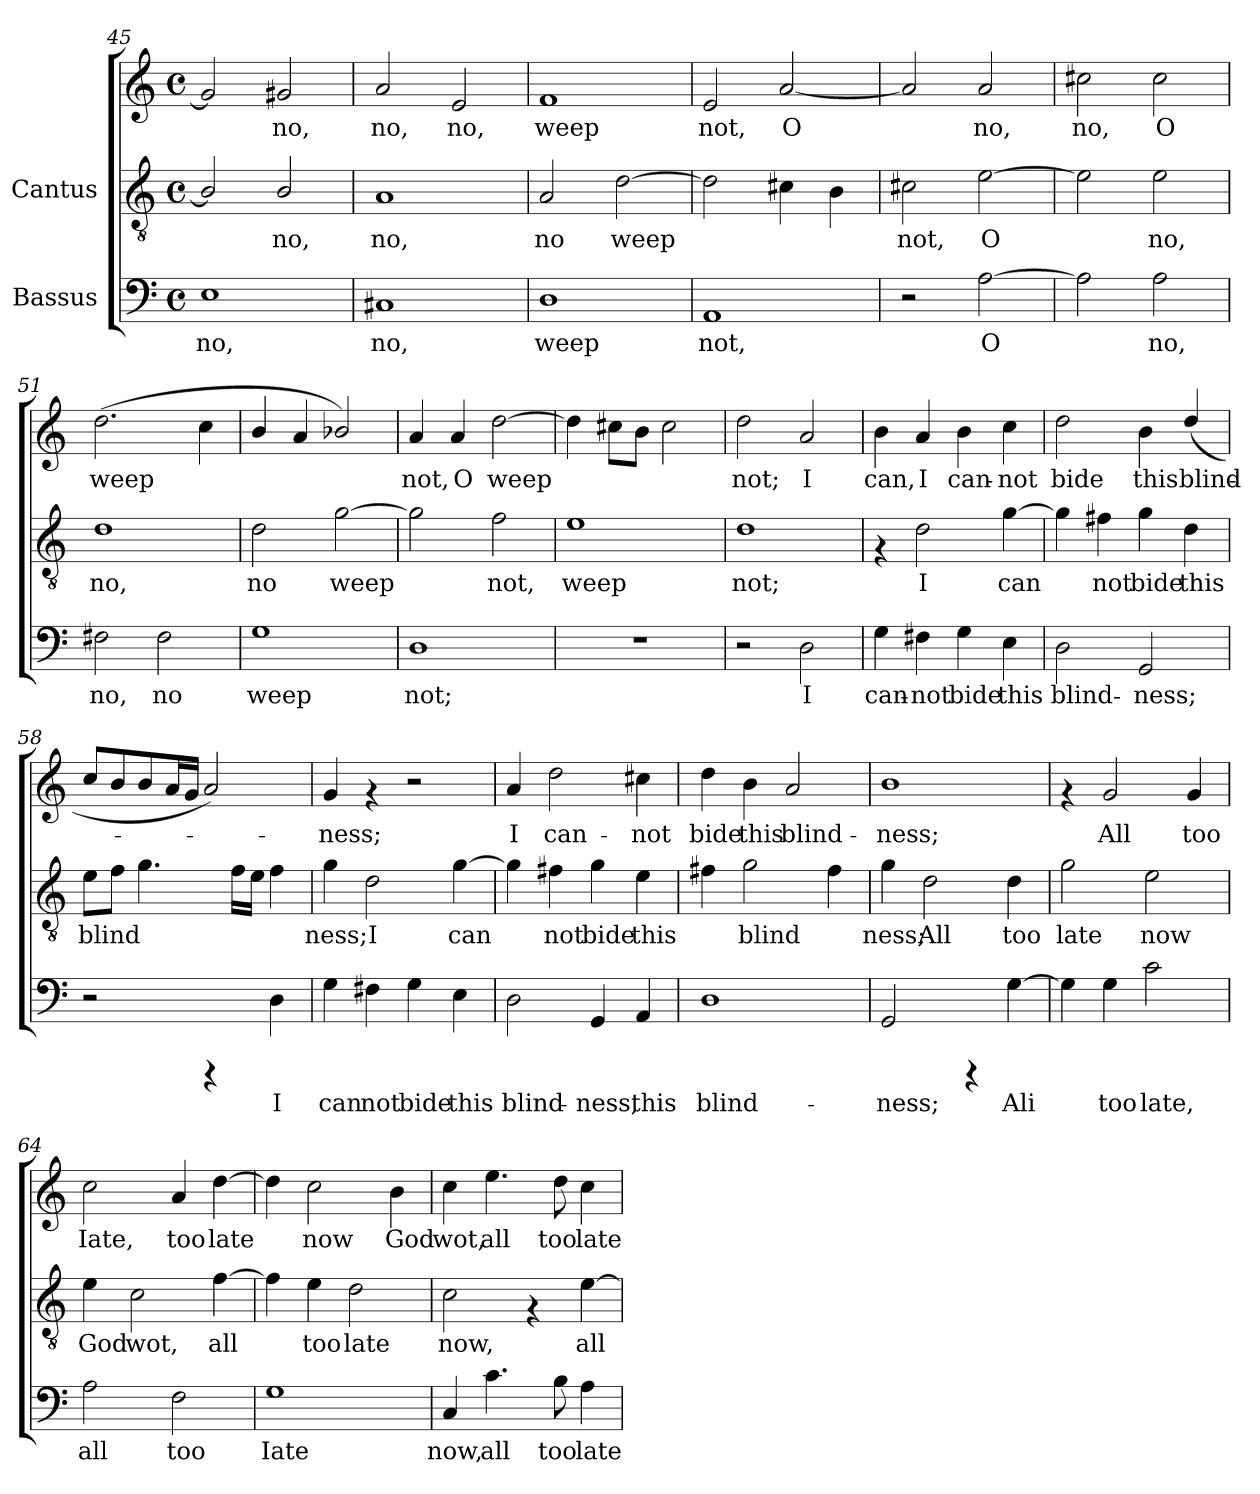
**kern	**text	**kern	**text	**kern	**text
*part2	*part2	*part1	*part1	*part1	*part1
*staff3	*staff3	*staff2	*staff2	*staff1	*staff1
*I"Bassus	*	*I"Cantus	*	*	*
*clefF4	*	*clefGv2	*	*clefG2	*
*M4/4	*	*M4/4	*	*M4/4	*
*met(c)	*	*met(c)	*	*met(c)	*
=45	=45	=45	=45	=45	=45
!	!LO:LY:b:cj	!	!LO:LY:b:cj	!	!LO:LY:b:cj
1E	no,	2B/]	.	2g/]	.
!	!	!	!LO:LY:b:cj	!	!LO:LY:b:cj
.	.	2B/	no,	2g#X/	no,
=46	=46	=46	=46	=46	=46
!	!LO:LY:b:cj	!	!LO:LY:b:cj	!	!LO:LY:b:cj
1C#X	no,	1A	no,	2a/	no,
!	!	!	!	!	!LO:LY:b:cj
.	.	.	.	2e/	no,
=47	=47	=47	=47	=47	=47
!	!LO:LY:b:cj	!	!LO:LY:b:cj	!	!LO:LY:b:cj
1D	weep	2A/	no	1f	weep
!	!	!	!LO:LY:b:cj	!	!
.	.	[>2d\	weep	.	.
=48	=48	=48	=48	=48	=48
!	!LO:LY:b:cj	!	!	!	!LO:LY:b:cj
1AA	not,	2d\]	.	2e/	not,
!	!	!	!	!	!LO:LY:b:cj
.	.	4c#X\	.	[<2a/	O
.	.	4B\	.	.	.
=49	=49	=49	=49	=49	=49
!	!	!	!LO:LY:b:cj	!	!LO:LY:b:cj
2r	.	2c#X\	not,	2a/]	.
!	!LO:LY:b:cj	!	!LO:LY:b:cj	!	!LO:LY:b:cj
[>2A\	O	[>2e\	O	2a/	no,
=50	=50	=50	=50	=50	=50
!	!LO:LY:b:cj	!	!LO:LY:b:cj	!	!LO:LY:b:cj
2A\]	.	2e\]	.	2cc#X\	no,
!	!LO:LY:b:cj	!	!LO:LY:b:cj	!	!LO:LY:b:cj
2A\	no,	2e\	no,	2cc#\	O
!!LO:LB:g=z
=51	=51	=51	=51	=51	=51
!	!LO:LY:b:cj	!	!LO:LY:b:cj	!	!LO:LY:b:cj
2F#X\	no,	1d	no,	(>2.dd\	weep
!	!LO:LY:b:cj	!	!	!	!
2F#\	no	.	.	.	.
!	!	!	!	!	!LO:LY:b:cj
.	.	.	.	4cc\	.
=52	=52	=52	=52	=52	=52
!	!LO:LY:b:cj	!	!LO:LY:b:cj	!	!
1G	weep	2d\	no	4b/	.
.	.	.	.	4a/	.
!	!	!	!LO:LY:b:cj	!	!
.	.	[>2g\	weep	2b-X/)	.
=53	=53	=53	=53	=53	=53
!	!LO:LY:b:cj	!	!LO:LY:b:cj	!	!LO:LY:b:cj
1D	not;	2g\]	.	4a/	not,
!	!	!	!	!	!LO:LY:b:cj
.	.	.	.	4a/	O
!	!	!	!LO:LY:b:cj	!	!LO:LY:b:cj
.	.	2f\	not,	[>2dd\	weep
=54	=54	=54	=54	=54	=54
!	!	!	!LO:LY:b:cj	!	!
1r	.	1e	weep	4dd\]	.
.	.	.	.	8cc#X\L	.
.	.	.	.	8b\J	.
.	.	.	.	2cc#\	.
=55	=55	=55	=55	=55	=55
!	!	!	!LO:LY:b:cj	!	!LO:LY:b:cj
2r	.	1d	not;	2dd\	not;
!	!LO:LY:b:cj	!	!	!	!LO:LY:b:cj
2D\	I	.	.	2a/	I
=56	=56	=56	=56	=56	=56
!	!LO:LY:b:cj	!	!	!	!LO:LY:b:cj
4G\	can-	4rF	.	4b\	can,
!	!LO:LY:b:cj	!	!LO:LY:b:cj	!	!LO:LY:b:cj
4F#X\	-not	2d\	I	4a/	I
!	!LO:LY:b:cj	!	!	!	!LO:LY:b:cj
4G\	bide	.	.	4b\	can-
!	!LO:LY:b:cj	!	!LO:LY:b:cj	!	!LO:LY:b:cj
4E\	this	[>4g\	can	4cc\	-not
!!LO:LB:g=z
=57	=57	=57	=57	=57	=57
!	!LO:LY:b:cj	!	!LO:LY:b:cj	!	!LO:LY:b:cj
2D\	blind-	4g\]	-	2dd\	bide
!	!	!	!LO:LY:b:cj	!	!
.	.	4f#X\	not	.	.
!	!LO:LY:b:cj	!	!LO:LY:b:cj	!	!LO:LY:b:cj
2GG/	-ness;	4g\	bide	4b\	this
!	!	!	!LO:LY:b:cj	!	!LO:LY:b:cj
.	.	4d\	this	(<4dd/	blind-
=58	=58	=58	=58	=58	=58
!	!	!	!LO:LY:b:cj	!	!
2r	.	8e\L	blind-	8cc/L	.
!	!	!	!LO:LY:b:cj	!	!
.	.	8f\J	--	8b/	.
!	!	!	!LO:LY:b:cj	!	!
.	.	4.g\	--	8b/	.
.	.	.	.	16a/	.
.	.	.	.	16g/J	.
4rCCC	.	.	.	2a/)	.
!	!	!	!LO:LY:b:cj	!	!
.	.	16f\L	--	.	.
!	!	!	!LO:LY:b:cj	!	!
.	.	16e\J	--	.	.
!	!LO:LY:b:cj	!	!LO:LY:b:cj	!	!
4D\	I	4f\	--	.	.
=59	=59	=59	=59	=59	=59
!	!LO:LY:b:cj	!	!LO:LY:b:cj	!	!LO:LY:b:cj
4G\	can	4g\	ness;	4g/	-ness;
!	!LO:LY:b:cj	!	!LO:LY:b:cj	!	!
4F#X\	not	2d\	I	4rf	.
!	!LO:LY:b:cj	!	!	!	!
4G\	bide	.	.	2r	.
!	!LO:LY:b:cj	!	!LO:LY:b:cj	!	!
4E\	this	[>4g\	can	.	.
=60	=60	=60	=60	=60	=60
!	!LO:LY:b:cj	!	!LO:LY:b:cj	!	!LO:LY:b:cj
2D\	blind-	4g\]	.	4a/	I
!	!	!	!LO:LY:b:cj	!	!LO:LY:b:cj
.	.	4f#X\	not	2dd\	can-
!	!LO:LY:b:cj	!	!LO:LY:b:cj	!	!
4GG/	-ness,	4g\	bide	.	.
!	!LO:LY:b:cj	!	!LO:LY:b:cj	!	!LO:LY:b:cj
4AA/	this	4e\	this	4cc#X\	-not
=61	=61	=61	=61	=61	=61
!	!LO:LY:b:cj	!	!LO:LY:b:cj	!	!LO:LY:b:cj
1D	blind-	4f#X\	-	4dd\	bide
!	!	!	!LO:LY:b:cj	!	!LO:LY:b:cj
.	.	2g\	blind-	4b\	this
!	!	!	!	!	!LO:LY:b:cj
.	.	.	.	2a/	blind-
!	!	!	!LO:LY:b:cj	!	!
.	.	4f#\	--	.	.
!!LO:LB:g=z
=62	=62	=62	=62	=62	=62
!	!LO:LY:b:cj	!	!LO:LY:b:cj	!	!LO:LY:b:cj
2GG/	-ness;	4g\	ness;	1b	-ness;
!	!	!	!LO:LY:b:cj	!	!
.	.	2d\	All	.	.
4rCCC	.	.	.	.	.
!	!LO:LY:b:cj	!	!LO:LY:b:cj	!	!
[>4G\	Ali	4d\	too	.	.
=63	=63	=63	=63	=63	=63
!	!LO:LY:b:cj	!	!LO:LY:b:cj	!	!
4G\]	.	2g\	late	4rf	.
!	!LO:LY:b:cj	!	!	!	!LO:LY:b:cj
4G\	too	.	.	2g/	All
!	!LO:LY:b:cj	!	!LO:LY:b:cj	!	!
2c\	late,	2e\	now	.	.
!	!	!	!	!	!LO:LY:b:cj
.	.	.	.	4g/	too
=64	=64	=64	=64	=64	=64
!	!LO:LY:b:cj	!	!LO:LY:b:cj	!	!LO:LY:b:cj
2A\	all	4e\	God	2cc\	Iate,
!	!	!	!LO:LY:b:cj	!	!
.	.	2c\	wot,	.	.
!	!LO:LY:b:cj	!	!	!	!LO:LY:b:cj
2F\	too	.	.	4a/	too
!	!	!	!LO:LY:b:cj	!	!LO:LY:b:cj
.	.	[>4f\	all	[>4dd\	late
=65	=65	=65	=65	=65	=65
!	!LO:LY:b:cj	!	!LO:LY:b:cj	!	!LO:LY:b:cj
1G	Iate	4f\]	.	4dd\]	.
!	!	!	!LO:LY:b:cj	!	!LO:LY:b:cj
.	.	4e\	too	2cc\	now
!	!	!	!LO:LY:b:cj	!	!
.	.	2d\	late	.	.
!	!	!	!	!	!LO:LY:b:cj
.	.	.	.	4b\	God
=66	=66	=66	=66	=66	=66
!	!LO:LY:b:cj	!	!LO:LY:b:cj	!	!LO:LY:b:cj
4C/	now,	2c\	now,	4cc\	wot,
!	!LO:LY:b:cj	!	!	!	!LO:LY:b:cj
4.c\	all	.	.	4.ee\	all
.	.	4rF	.	.	.
!	!LO:LY:b:cj	!	!	!	!LO:LY:b:cj
8B\	too	.	.	8dd\	too
!	!LO:LY:b:cj	!	!LO:LY:b:cj	!	!LO:LY:b:cj
4A\	late	[>4e\	all	4cc\	late
=	=	=	=	=	=
*-	*-	*-	*-	*-	*-
